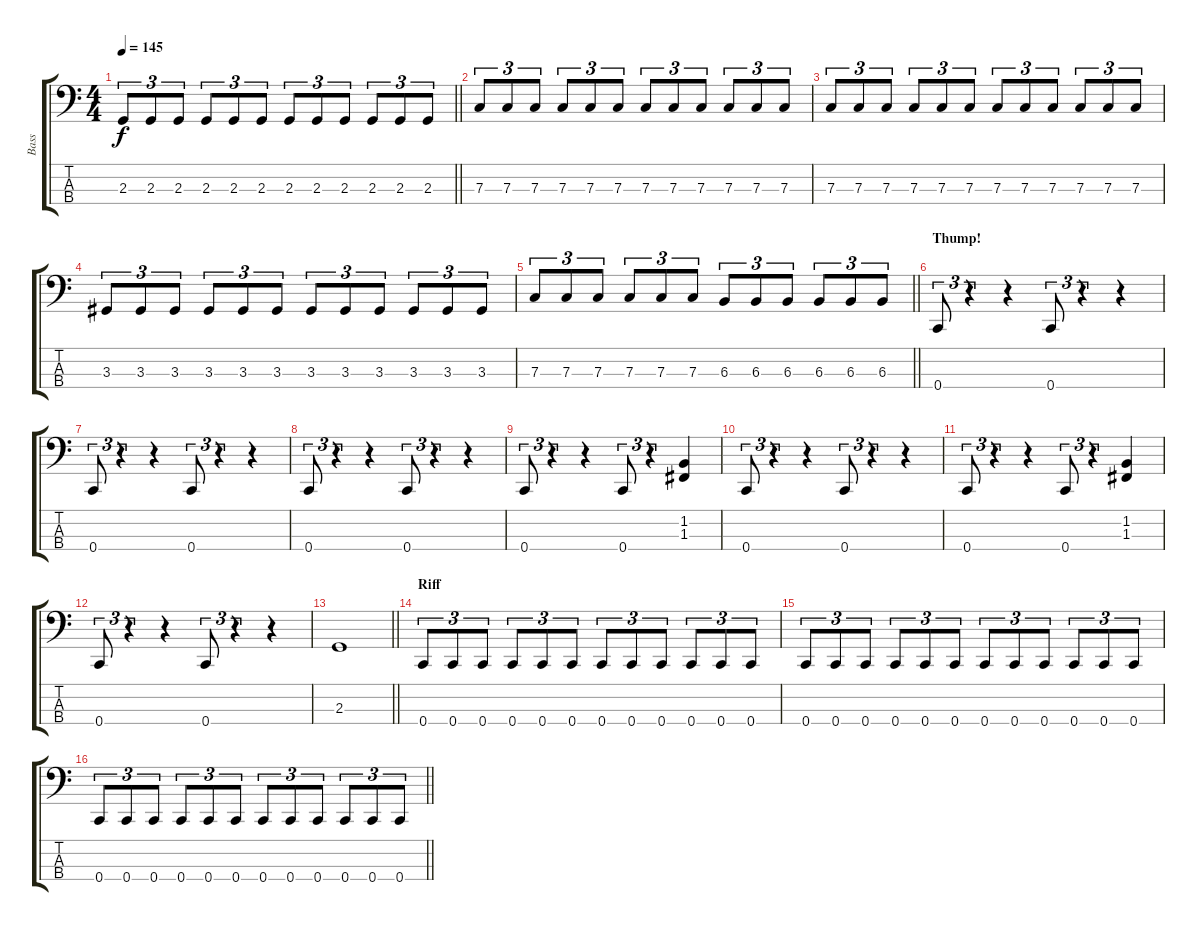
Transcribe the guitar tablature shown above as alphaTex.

\track ("Bass" "Bass") {instrument electricbasspick}
\staff {score tabs}
\tuning (Eb2 Bb1 F1 C1) {hide}
\ts (4 4)
\tempo 145
\clef f4
\barLineRight lightlight
\ks c
2.3.8{tu (3 2) dy f} 2.3.8{tu (3 2)} 2.3.8{tu (3 2)} 2.3.8{tu (3 2)} 2.3.8{tu (3 2)} 2.3.8{tu (3 2)} 2.3.8{tu (3 2)} 2.3.8{tu (3 2)} 2.3.8{tu (3 2)} 2.3.8{tu (3 2)} 2.3.8{tu (3 2)} 2.3.8{tu (3 2)} |
\section ("" "")
7.3.8{tu (3 2)} 7.3.8{tu (3 2)} 7.3.8{tu (3 2)} 7.3.8{tu (3 2)} 7.3.8{tu (3 2)} 7.3.8{tu (3 2)} 7.3.8{tu (3 2)} 7.3.8{tu (3 2)} 7.3.8{tu (3 2)} 7.3.8{tu (3 2)} 7.3.8{tu (3 2)} 7.3.8{tu (3 2)} |
7.3.8{tu (3 2)} 7.3.8{tu (3 2)} 7.3.8{tu (3 2)} 7.3.8{tu (3 2)} 7.3.8{tu (3 2)} 7.3.8{tu (3 2)} 7.3.8{tu (3 2)} 7.3.8{tu (3 2)} 7.3.8{tu (3 2)} 7.3.8{tu (3 2)} 7.3.8{tu (3 2)} 7.3.8{tu (3 2)} |
3.3.8{tu (3 2)} 3.3.8{tu (3 2)} 3.3.8{tu (3 2)} 3.3.8{tu (3 2)} 3.3.8{tu (3 2)} 3.3.8{tu (3 2)} 3.3.8{tu (3 2)} 3.3.8{tu (3 2)} 3.3.8{tu (3 2)} 3.3.8{tu (3 2)} 3.3.8{tu (3 2)} 3.3.8{tu (3 2)} |
\barLineRight lightlight
7.3.8{tu (3 2)} 7.3.8{tu (3 2)} 7.3.8{tu (3 2)} 7.3.8{tu (3 2)} 7.3.8{tu (3 2)} 7.3.8{tu (3 2)} 6.3.8{tu (3 2)} 6.3.8{tu (3 2)} 6.3.8{tu (3 2)} 6.3.8{tu (3 2)} 6.3.8{tu (3 2)} 6.3.8{tu (3 2)} |
\section ("" "Thump!")
0.4.8{tu (3 2)} r.4{tu (3 2)} r.4 0.4.8{tu (3 2)} r.4{tu (3 2)} r.4 |
0.4.8{tu (3 2)} r.4{tu (3 2)} r.4 0.4.8{tu (3 2)} r.4{tu (3 2)} r.4 |
0.4.8{tu (3 2)} r.4{tu (3 2)} r.4 0.4.8{tu (3 2)} r.4{tu (3 2)} r.4 |
0.4.8{tu (3 2)} r.4{tu (3 2)} r.4 0.4.8{tu (3 2)} r.4{tu (3 2)} (1.2 1.3).4 |
0.4.8{tu (3 2)} r.4{tu (3 2)} r.4 0.4.8{tu (3 2)} r.4{tu (3 2)} r.4 |
0.4.8{tu (3 2)} r.4{tu (3 2)} r.4 0.4.8{tu (3 2)} r.4{tu (3 2)} (1.2 1.3).4 |
0.4.8{tu (3 2)} r.4{tu (3 2)} r.4 0.4.8{tu (3 2)} r.4{tu (3 2)} r.4 |
\barLineRight lightlight
2.3.1 |
\section ("" "Riff")
0.4.8{tu (3 2)} 0.4.8{tu (3 2)} 0.4.8{tu (3 2)} 0.4.8{tu (3 2)} 0.4.8{tu (3 2)} 0.4.8{tu (3 2)} 0.4.8{tu (3 2)} 0.4.8{tu (3 2)} 0.4.8{tu (3 2)} 0.4.8{tu (3 2)} 0.4.8{tu (3 2)} 0.4.8{tu (3 2)} |
0.4.8{tu (3 2)} 0.4.8{tu (3 2)} 0.4.8{tu (3 2)} 0.4.8{tu (3 2)} 0.4.8{tu (3 2)} 0.4.8{tu (3 2)} 0.4.8{tu (3 2)} 0.4.8{tu (3 2)} 0.4.8{tu (3 2)} 0.4.8{tu (3 2)} 0.4.8{tu (3 2)} 0.4.8{tu (3 2)} |
\barLineRight lightlight
0.4.8{tu (3 2)} 0.4.8{tu (3 2)} 0.4.8{tu (3 2)} 0.4.8{tu (3 2)} 0.4.8{tu (3 2)} 0.4.8{tu (3 2)} 0.4.8{tu (3 2)} 0.4.8{tu (3 2)} 0.4.8{tu (3 2)} 0.4.8{tu (3 2)} 0.4.8{tu (3 2)} 0.4.8{tu (3 2)}
